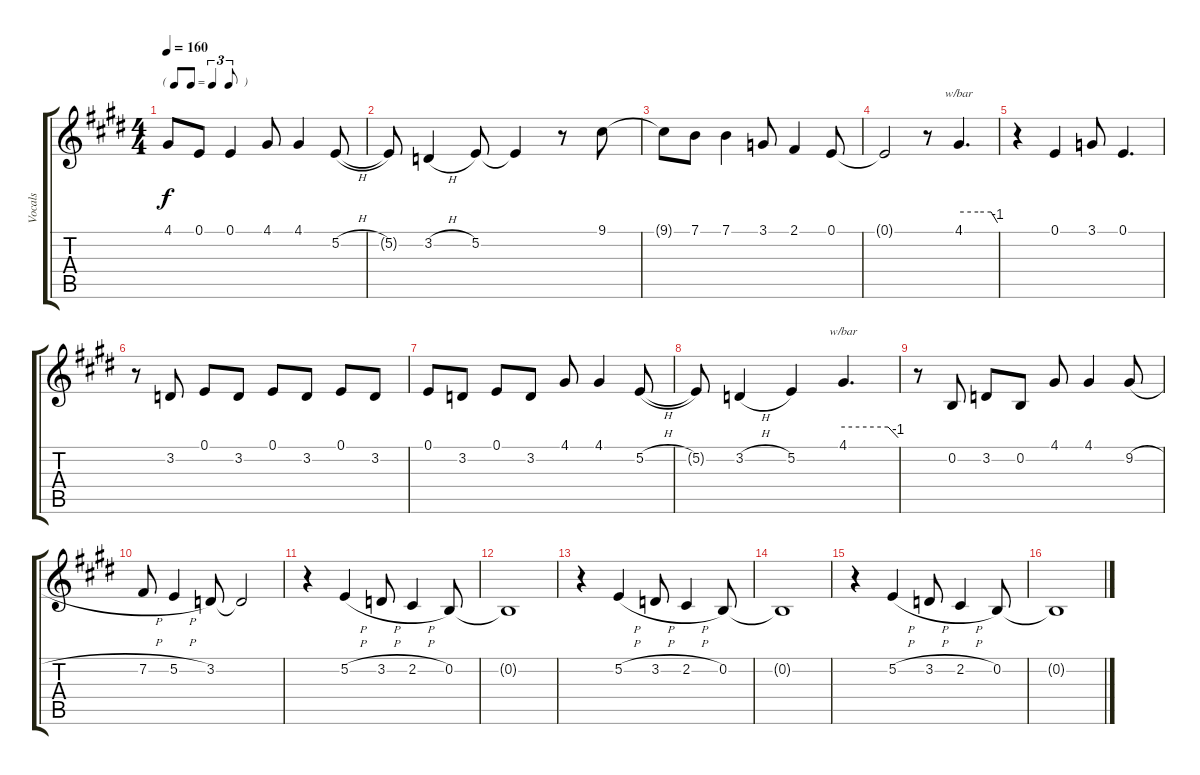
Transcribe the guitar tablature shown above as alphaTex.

\track ("Vocals" "Vocals") {instrument flute}
\staff {score tabs}
\tuning (E4 B3 G3 D3 A2 E2) {hide}
\ts (4 4)
\tf triplet8th
\tempo 160
\clef g2
\ks e
4.1{t}.8{dy f} 0.1.8 0.1.4 4.1.8 4.1.4 5.2{h}.8 |
5.2{t}.8 3.2{h}.4 5.2.8 5.2{t}.4 r.8 9.1.8 |
9.1{t}.8 7.1.8 7.1.4 3.1.8 2.1.4 0.1.8 |
0.1{t}.2 r.8 4.1.4{d tbe (custom default 0 0 30 0 50 0 60 -4)} |
r.4 0.1.4 3.1.8 0.1.4{d} |
r.8 3.2.8 0.1.8 3.2.8 0.1.8 3.2.8 0.1.8 3.2.8 |
0.1.8 3.2.8 0.1.8 3.2.8 4.1.8 4.1.4 5.2{h}.8 |
5.2{t}.8 3.2{h}.4 5.2.4 4.1.4{d tbe (custom default 0 0 49 0 60 -4)} |
r.8 0.2.8 3.2.8 0.2.8 4.1.8 4.1.4 9.2{h}.8 |
7.2{h}.8 5.2{h}.4 3.2.8 3.2{t}.2 |
r.4{instrument panflute} 5.2{h}.4 3.2{h}.8 2.2{h}.4 0.2.8 |
0.2{t}.1 |
r.4 5.2{h}.4 3.2{h}.8 2.2{h}.4 0.2.8 |
0.2{t}.1 |
r.4 5.2{h}.4 3.2{h}.8 2.2{h}.4 0.2.8 |
0.2{t}.1
